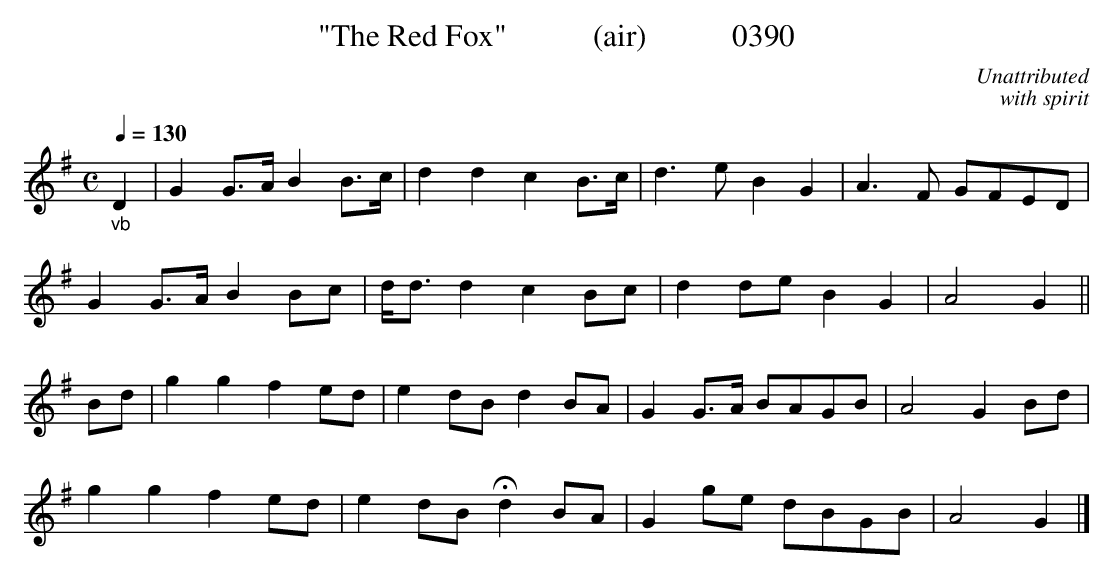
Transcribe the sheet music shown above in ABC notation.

X:1
T:"The Red Fox"           (air)           0390
C:Unattributed
C:with spirit
Q:1/4=130
M:C
L:1/8
K:G
"_vb"D2|G2G3/2A/2 B2B3/2c/2|d2d2c2B3/2c/2|d3e B2G2|A3F GFED|
G2G3/2A/2 B2Bc|d/2d3/2 d2c2Bc|d2de B2G2|A4G2||
Bd|g2g2f2ed|e2dB d2BA|G2G3/2A/2 BAGB|A4G2Bd|
g2g2f2ed|e2dB Hd2BA|G2ge dBGB|A4G2|]
